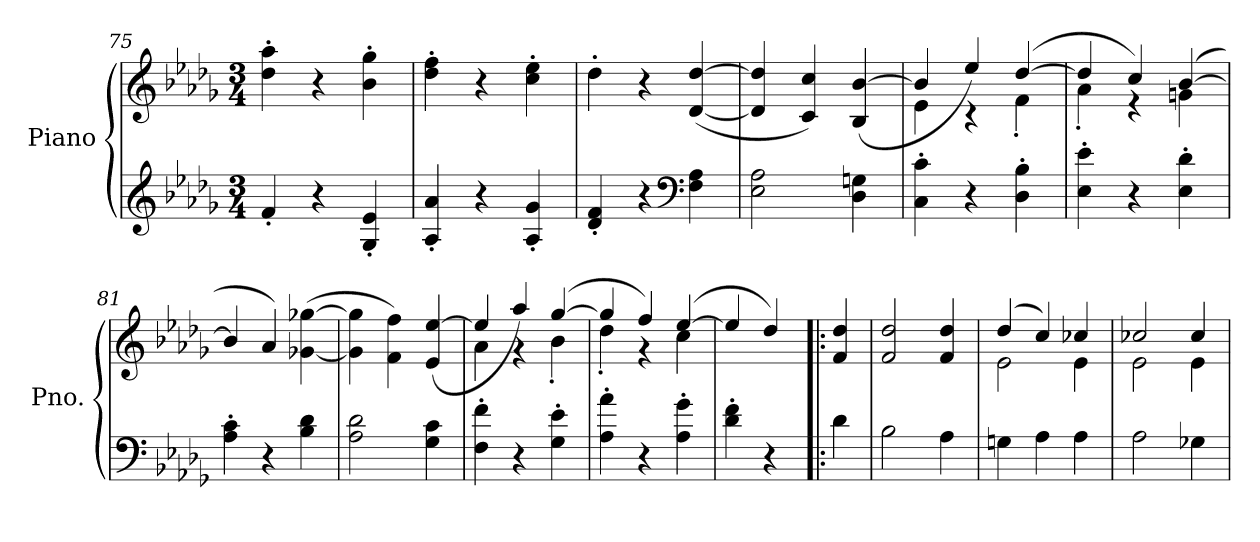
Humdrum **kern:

**kern	**kern
*part1	*part1
*staff2	*staff1
*I"Piano	*
*I'Pno.	*
*clefG2	*clefG2
*k[b-e-a-d-g-]	*k[b-e-a-d-g-]
*M3/4	*M3/4
=75	=75
4f'/	4dd-\' 4aa-\'
4r	4r
4G-/' 4e-/'	4b-\' 4gg-\'
=76	=76
4A-/' 4a-/'	4dd-\' 4ff\'
4r	4r
4A-/' 4g-/'	4cc\' 4ee-\'
=77	=77
4d-/' 4f/'	4dd-'\
4r	4r
*clefF4	*
4F\ 4A-\	([4d-/ [4dd-/
=78	=78
2E-\ 2A-\	4d-/] 4dd-/]
.	4c/ 4cc/)
4D-\ 4Gn\	(>4B-/ [4b-/
!!LO:LB:g=z
=79	=79
*	*^
4C\' 4c\'	4b-/]	4e-\
4r	4ee-/)	4r
4D-\' 4B-\'	([4dd-/	4f'\
=80	=80	=80
4E-\' 4e-\'	4dd-/]	4a-'\
4r	4cc/)	4r
4E-\' 4d-\'	([4b-/	4gn\
*	*v	*v
=81	=81
4A-\' 4c\'	4b-/]
4r	4a-/)
4B-\ 4d-\	([4g-X\ [4gg-X\
=82	=82
2A-\ 2d-\	4g-\] 4gg-\]
.	4f\ 4ff\)
4G-\ 4c\	(>4e-/ [4ee-/
=83	=83
*	*^
4F\' 4f\'	4ee-/]	4a-\
4r	4aa-/)	4r
4G-\' 4e-\'	([4gg-/	4b-'\
=84	=84	=84
4A-\' 4a-\'	4gg-/]	4dd-'\
4r	4ff/)	4r
4A-\' 4g-\'	([4ee-/	4cc\
*	*v	*v
=85	=85
4d-\' 4f\'	4ee-/]
4r	4dd-/)
=85X2!|:	=85X2!|:
4d-\	4f/ 4dd-/
=86	=86
2B-\	2f/ 2dd-/
4A-\	4f/ 4dd-/
!!LO:LB:g=z
=87	=87
*	*^
4Gn\	(4dd-/	2e-\
4A-\	4cc/)	.
4A-\	4cc-X/	4e-\
=88	=88	=88
2A-\	2cc-X/	2e-\
4G-X\	4cc-/	4e-\
*	*v	*v
=	=
*-	*-
